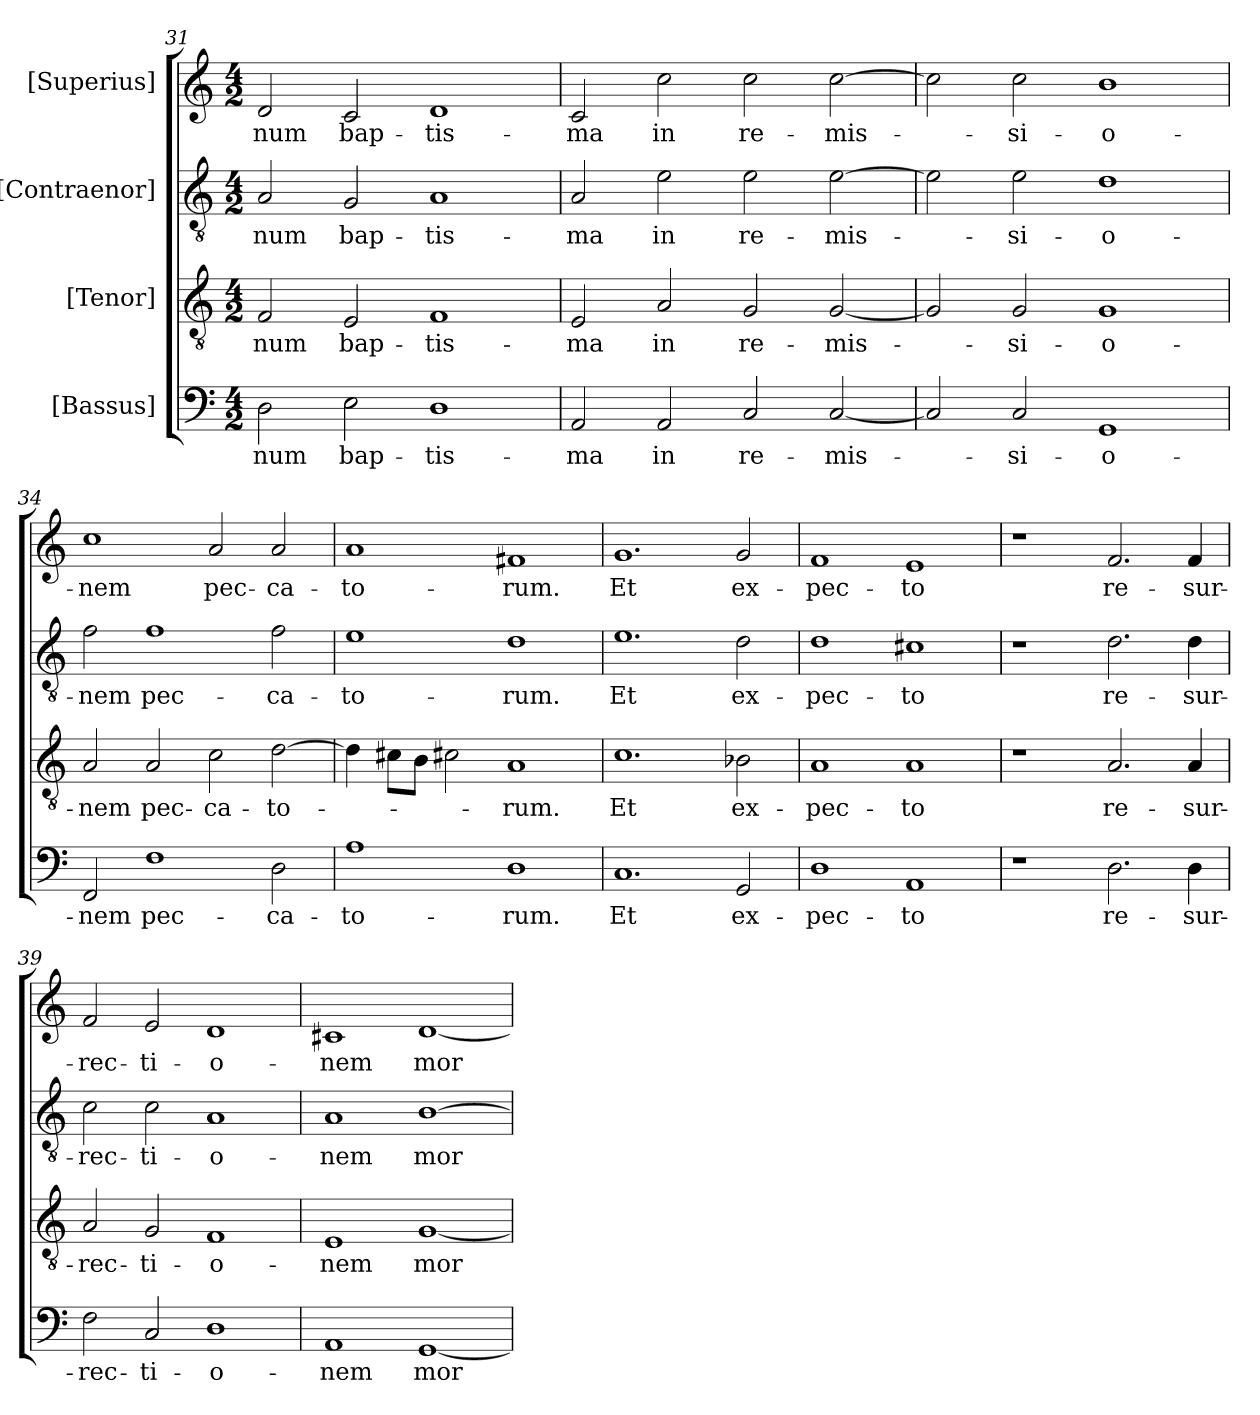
**kern	**text	**kern	**text	**kern	**text	**kern	**text
*part4	*part4	*part3	*part3	*part2	*part2	*part1	*part1
*staff4	*staff4	*staff3	*staff3	*staff2	*staff2	*staff1	*staff1
*I"[Bassus]	*	*I"[Tenor]	*	*I"[Contraenor]	*	*I"[Superius]	*
*clefF4	*	*clefGv2	*	*clefGv2	*	*clefG2	*
*k[]	*	*k[]	*	*k[]	*	*k[]	*
*M4/2	*	*M4/2	*	*M4/2	*	*M4/2	*
=31	=31	=31	=31	=31	=31	=31	=31
2D\	-num	2F/	-num	2A/	-num	2d/	-num
2E\	bap-	2E/	bap-	2G/	bap-	2c/	bap-
1D\	-tis-	1F/	-tis-	1A/	-tis-	1d/	-tis-
=32	=32	=32	=32	=32	=32	=32	=32
2AA/	-ma	2E/	-ma	2A/	-ma	2c/	-ma
2AA/	in	2A/	in	2e\	in	2cc\	in
2C/	re-	2G/	re-	2e\	re-	2cc\	re-
[2C/	-mis-	[2G/	-mis-	[2e\	-mis-	[2cc\	-mis-
=33	=33	=33	=33	=33	=33	=33	=33
2C/]	.	2G/]	.	2e\]	.	2cc\]	.
2C/	-si-	2G/	-si-	2e\	-si-	2cc\	-si-
1GG/	-o-	1G/	-o-	1d/	-o-	1b\	-o-
=34	=34	=34	=34	=34	=34	=34	=34
2FF/	-nem	2A/	-nem	2f\	-nem	1cc/	-nem
1F/	pec-	2A/	pec-	1f/	pec-	.	.
.	.	2c\	-ca-	.	.	2a/	pec-
2D\	-ca-	[2d\	-to-	2f\	-ca-	2a/	-ca-
=35	=35	=35	=35	=35	=35	=35	=35
1A/	-to-	4d\]	.	1e/	-to-	1a/	-to-
.	.	8c#X\L	.	.	.	.	.
.	.	8B\J	.	.	.	.	.
.	.	2c#X\	.	.	.	.	.
1D\	-rum.	1A/	-rum.	1d/	-rum.	1f#X/	-rum.
=36	=36	=36	=36	=36	=36	=36	=36
1.C/	Et	1.c/	Et	1.e/	Et	1.g/	Et
2GG/	ex-	2B-X\	ex-	2d\	ex-	2g/	ex-
=37	=37	=37	=37	=37	=37	=37	=37
1D\	-pec-	1A/	-pec-	1d/	-pec-	1f/	-pec-
1AA/	-to	1A/	-to	1c#X/	-to	1e/	-to
=38	=38	=38	=38	=38	=38	=38	=38
1r	.	1r	.	1r	.	1r	.
2.D\	re-	2.A/	re-	2.d\	re-	2.f/	re-
4D\	-sur-	4A/	-sur-	4d\	-sur-	4f/	-sur-
=39	=39	=39	=39	=39	=39	=39	=39
2F\	-rec-	2A/	-rec-	2c\	-rec-	2f/	-rec-
2C/	-ti-	2G/	-ti-	2c\	-ti-	2e/	-ti-
1D\	-o-	1F/	-o-	1A/	-o-	1d/	-o-
=40	=40	=40	=40	=40	=40	=40	=40
1AA/	-nem	1E/	-nem	1A/	-nem	1c#X/	-nem
[1GG/	mor-	[1G/	mor-	[1B\	mor-	[1d/	mor-
=	=	=	=	=	=	=	=
*-	*-	*-	*-	*-	*-	*-	*-
